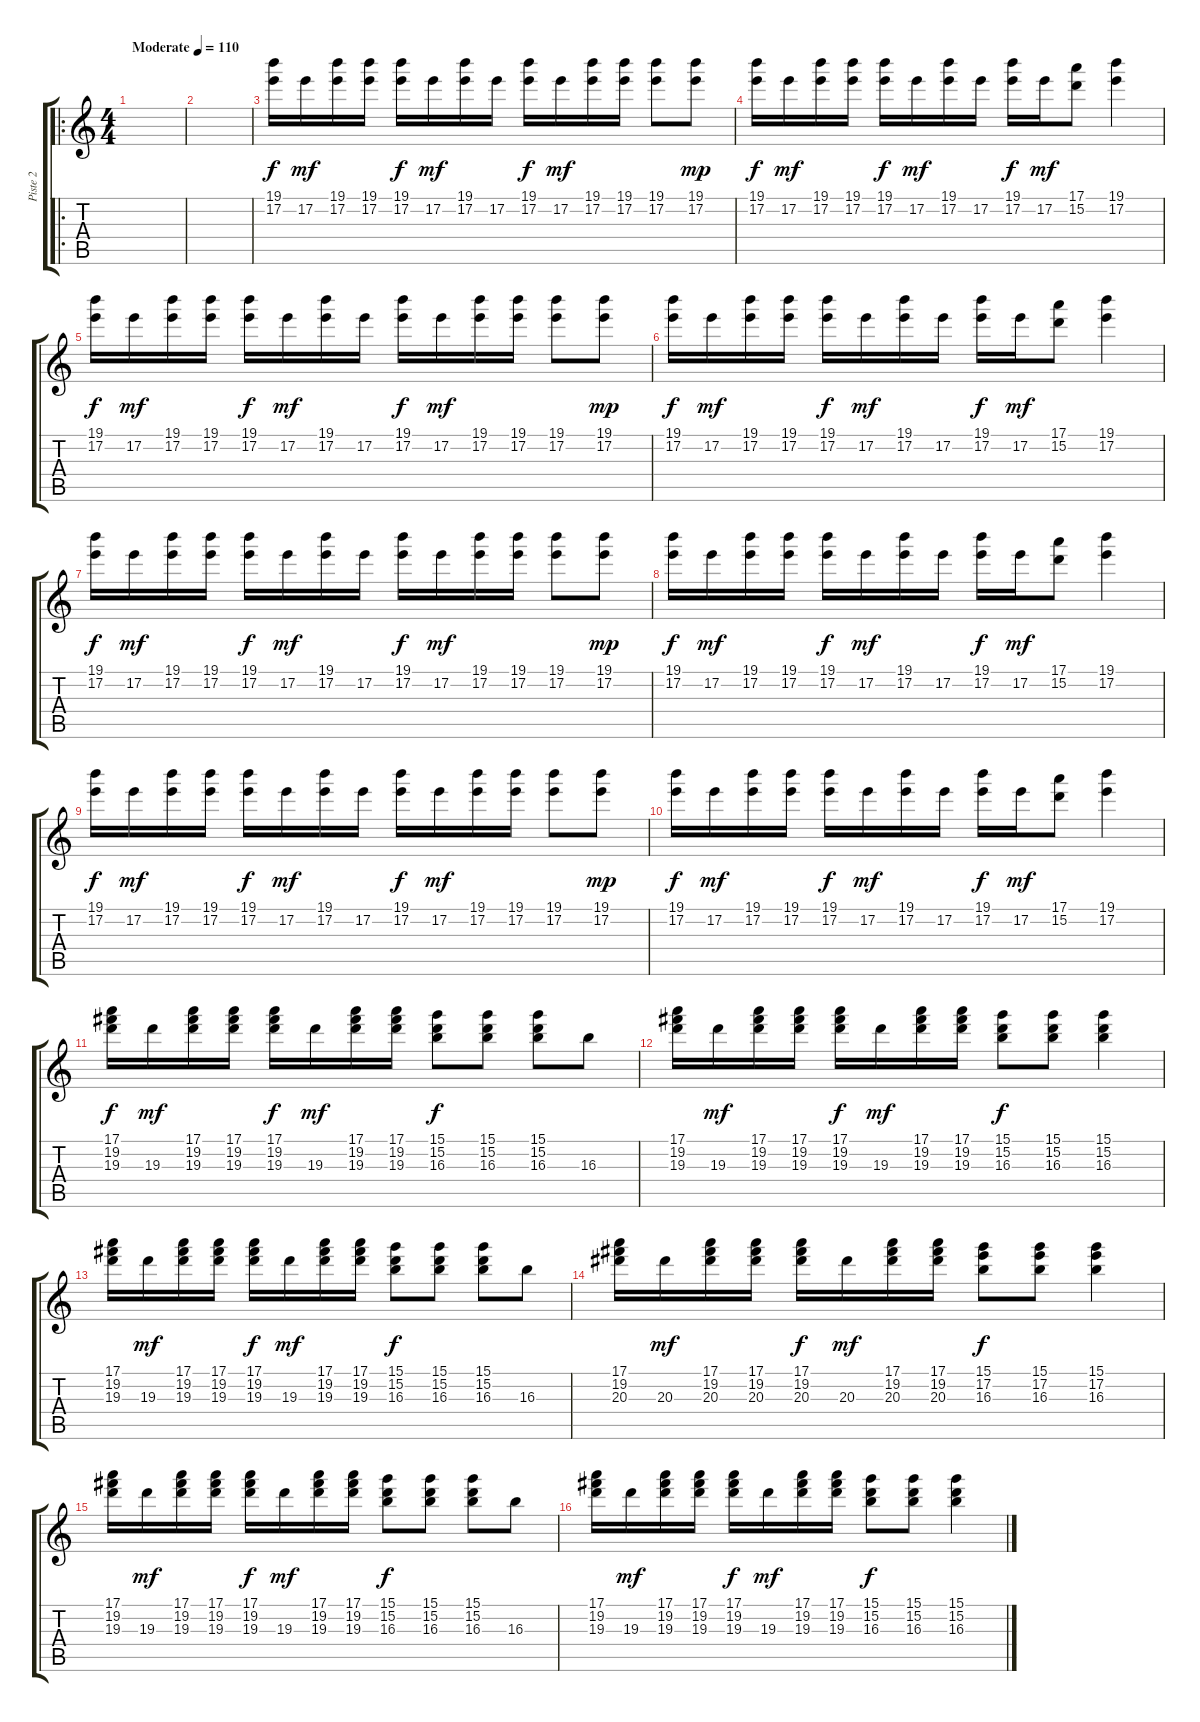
\track ("Piste 2" "Piste 2") {instrument acousticguitarnylon}
\staff {score tabs}
\tuning (E4 B3 G3 D3 A2 E2) {hide}
\ro
\ts (4 4)
\tempo (110 "Moderate")
\clef g2
\ks c
|
|
(19.1 17.2).16 17.2.16{dy mf} (19.1 17.2).16 (19.1 17.2).16 (19.1 17.2).16{dy f} 17.2.16{dy mf} (19.1 17.2).16 17.2.16 (19.1 17.2).16{dy f} 17.2.16{dy mf} (19.1 17.2).16 (19.1 17.2).16 (19.1 17.2).8 (19.1 17.2).8{dy mp} |
(19.1 17.2).16{dy f} 17.2.16{dy mf} (19.1 17.2).16 (19.1 17.2).16 (19.1 17.2).16{dy f} 17.2.16{dy mf} (19.1 17.2).16 17.2.16 (19.1 17.2).16{dy f} 17.2.16{dy mf} (17.1 15.2).8 (19.1 17.2).4 |
(19.1 17.2).16{dy f} 17.2.16{dy mf} (19.1 17.2).16 (19.1 17.2).16 (19.1 17.2).16{dy f} 17.2.16{dy mf} (19.1 17.2).16 17.2.16 (19.1 17.2).16{dy f} 17.2.16{dy mf} (19.1 17.2).16 (19.1 17.2).16 (19.1 17.2).8 (19.1 17.2).8{dy mp} |
(19.1 17.2).16{dy f} 17.2.16{dy mf} (19.1 17.2).16 (19.1 17.2).16 (19.1 17.2).16{dy f} 17.2.16{dy mf} (19.1 17.2).16 17.2.16 (19.1 17.2).16{dy f} 17.2.16{dy mf} (17.1 15.2).8 (19.1 17.2).4 |
(19.1 17.2).16{dy f} 17.2.16{dy mf} (19.1 17.2).16 (19.1 17.2).16 (19.1 17.2).16{dy f} 17.2.16{dy mf} (19.1 17.2).16 17.2.16 (19.1 17.2).16{dy f} 17.2.16{dy mf} (19.1 17.2).16 (19.1 17.2).16 (19.1 17.2).8 (19.1 17.2).8{dy mp} |
(19.1 17.2).16{dy f} 17.2.16{dy mf} (19.1 17.2).16 (19.1 17.2).16 (19.1 17.2).16{dy f} 17.2.16{dy mf} (19.1 17.2).16 17.2.16 (19.1 17.2).16{dy f} 17.2.16{dy mf} (17.1 15.2).8 (19.1 17.2).4 |
(19.1 17.2).16{dy f} 17.2.16{dy mf} (19.1 17.2).16 (19.1 17.2).16 (19.1 17.2).16{dy f} 17.2.16{dy mf} (19.1 17.2).16 17.2.16 (19.1 17.2).16{dy f} 17.2.16{dy mf} (19.1 17.2).16 (19.1 17.2).16 (19.1 17.2).8 (19.1 17.2).8{dy mp} |
(19.1 17.2).16{dy f} 17.2.16{dy mf} (19.1 17.2).16 (19.1 17.2).16 (19.1 17.2).16{dy f} 17.2.16{dy mf} (19.1 17.2).16 17.2.16 (19.1 17.2).16{dy f} 17.2.16{dy mf} (17.1 15.2).8 (19.1 17.2).4 |
(17.1 19.2 19.3).16{dy f} 19.3.16{dy mf} (17.1 19.2 19.3).16 (17.1 19.2 19.3).16 (17.1 19.2 19.3).16{dy f} 19.3.16{dy mf} (17.1 19.2 19.3).16 (17.1 19.2 19.3).16 (15.1 15.2 16.3).8{dy f} (15.1 15.2 16.3).8 (15.1 15.2 16.3).8 16.3.8 |
(17.1 19.2 19.3).16 19.3.16{dy mf} (17.1 19.2 19.3).16 (17.1 19.2 19.3).16 (17.1 19.2 19.3).16{dy f} 19.3.16{dy mf} (17.1 19.2 19.3).16 (17.1 19.2 19.3).16 (15.1 15.2 16.3).8{dy f} (15.1 15.2 16.3).8 (15.1 15.2 16.3).4 |
(17.1 19.2 19.3).16 19.3.16{dy mf} (17.1 19.2 19.3).16 (17.1 19.2 19.3).16 (17.1 19.2 19.3).16{dy f} 19.3.16{dy mf} (17.1 19.2 19.3).16 (17.1 19.2 19.3).16 (15.1 15.2 16.3).8{dy f} (15.1 15.2 16.3).8 (15.1 15.2 16.3).8 16.3.8 |
(17.1 19.2 20.3).16 20.3.16{dy mf} (17.1 19.2 20.3).16 (17.1 19.2 20.3).16 (17.1 19.2 20.3).16{dy f} 20.3.16{dy mf} (17.1 19.2 20.3).16 (17.1 19.2 20.3).16 (15.1 17.2 16.3).8{dy f} (15.1 17.2 16.3).8 (15.1 17.2 16.3).4 |
(17.1 19.2 19.3).16 19.3.16{dy mf} (17.1 19.2 19.3).16 (17.1 19.2 19.3).16 (17.1 19.2 19.3).16{dy f} 19.3.16{dy mf} (17.1 19.2 19.3).16 (17.1 19.2 19.3).16 (15.1 15.2 16.3).8{dy f} (15.1 15.2 16.3).8 (15.1 15.2 16.3).8 16.3.8 |
(17.1 19.2 19.3).16 19.3.16{dy mf} (17.1 19.2 19.3).16 (17.1 19.2 19.3).16 (17.1 19.2 19.3).16{dy f} 19.3.16{dy mf} (17.1 19.2 19.3).16 (17.1 19.2 19.3).16 (15.1 15.2 16.3).8{dy f} (15.1 15.2 16.3).8 (15.1 15.2 16.3).4
